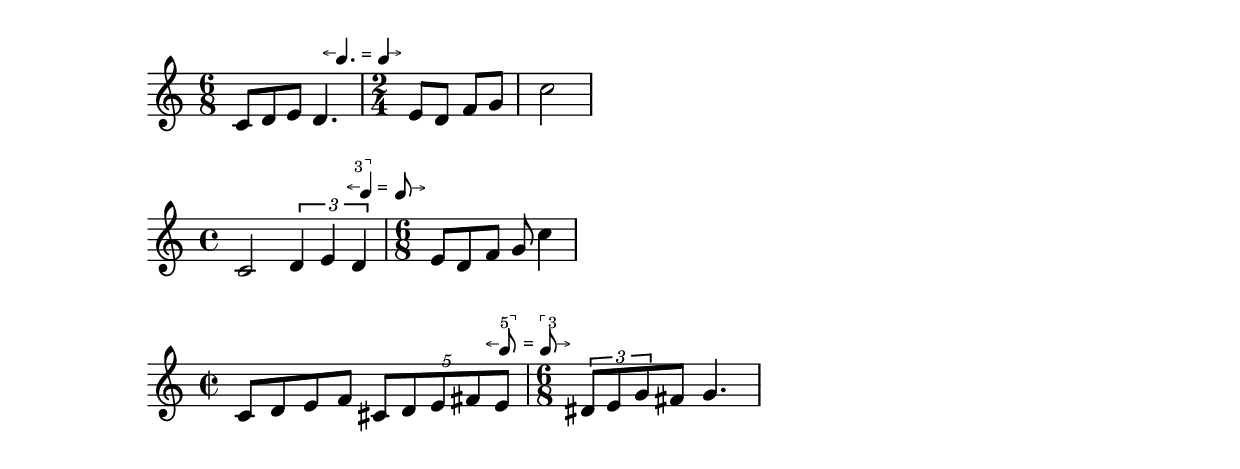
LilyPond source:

\version "2.17.26"

\header {
  snippet-title = "Metric Modulation Function"
  snippet-author = "Peter Bjuhr"
  snippet-source = "no source"
  snippet-description = \markup {
    Function that creates a markup for metric modulation.
    The user inputs:
    Note-value (uses note-by-number; 1=half,2=quarter,3=8th,4=16th...)
    Number of dots (0 for no dot, 2 for double dot)
    Tuplet value (0 for no tuplet, 3 for triplet)
    for each side of the metric equation 
    (the arguments of the function is thus 6 numbers)   
  }
  % add comma-separated tags to make searching more effective:
  tags = "metric modulation, tempo modulation, metric relationship, 
  metric relationship, tempo equation, metric equation"
  % is this snippet ready?  See meta/status-values.md
  status = "unknown"
  % Thoughts about status and improvements:
  % Are the unicode symbols a problem? 
  % Maybe the arrows need a little padding!?
}

%%%%%%%%%%%%%%%%%%%%%%%%%%
% here goes the snippet: %
%%%%%%%%%%%%%%%%%%%%%%%%%%
#(define-markup-command (metr-mod layout props 
                          notI dotI tupI notII dotII tupII ) 
   (number? number? number? number? number? number?)
   "Insert a metric modulation with user settings"
   (interpret-markup layout props
      #{\markup {
      \tiny {
        \right-column {
          \smaller { #(check-left-tupl tupI) }
          \concat {
            ←
            \note-by-number #notI #dotI #0.9
          } }\center-column { \line {" "} \line { = } }
        \left-column {
          \smaller { #(check-right-tupl tupII) }
          \concat {
            \note-by-number #notII #dotII #0.9
            →
          } } } }
      #}))

#(define (check-left-tupl ltup)
   (if (= ltup 0) " " 
         (string-append (number->string ltup) "⌝")))
#(define (check-right-tupl rtup)
   (if (= rtup 0) " " 
         (string-append "⌜" (number->string rtup))))

%%%%%%%%%%%%%%%%%%%%%
% USAGE EXAMPLE(S): %
%%%%%%%%%%%%%%%%%%%%%
{
  \time 6/8
  c'8 d' e' d'4. |
  \mark \markup \metr-mod #2 #1 #0 #2 #0 #0 
  \time 2/4
  e'8 d' f' g' c''2 
}
{
  c'2 \tuplet 3/2 { d'4 e' d' } |
  \mark \markup \metr-mod #2 #0 #3 #3 #0 #0
  \time 6/8
  e'8 d' f' g' c''4 
}
\relative c'{
  \time 2/2
  c8 d e f \tuplet 5/4 {cis d e fis e} |
  \mark \markup \metr-mod #3 #0 #5 #3 #0 #3
  \time 6/8
  \tuplet 3/2 { dis e g } fis8 g4.
}
